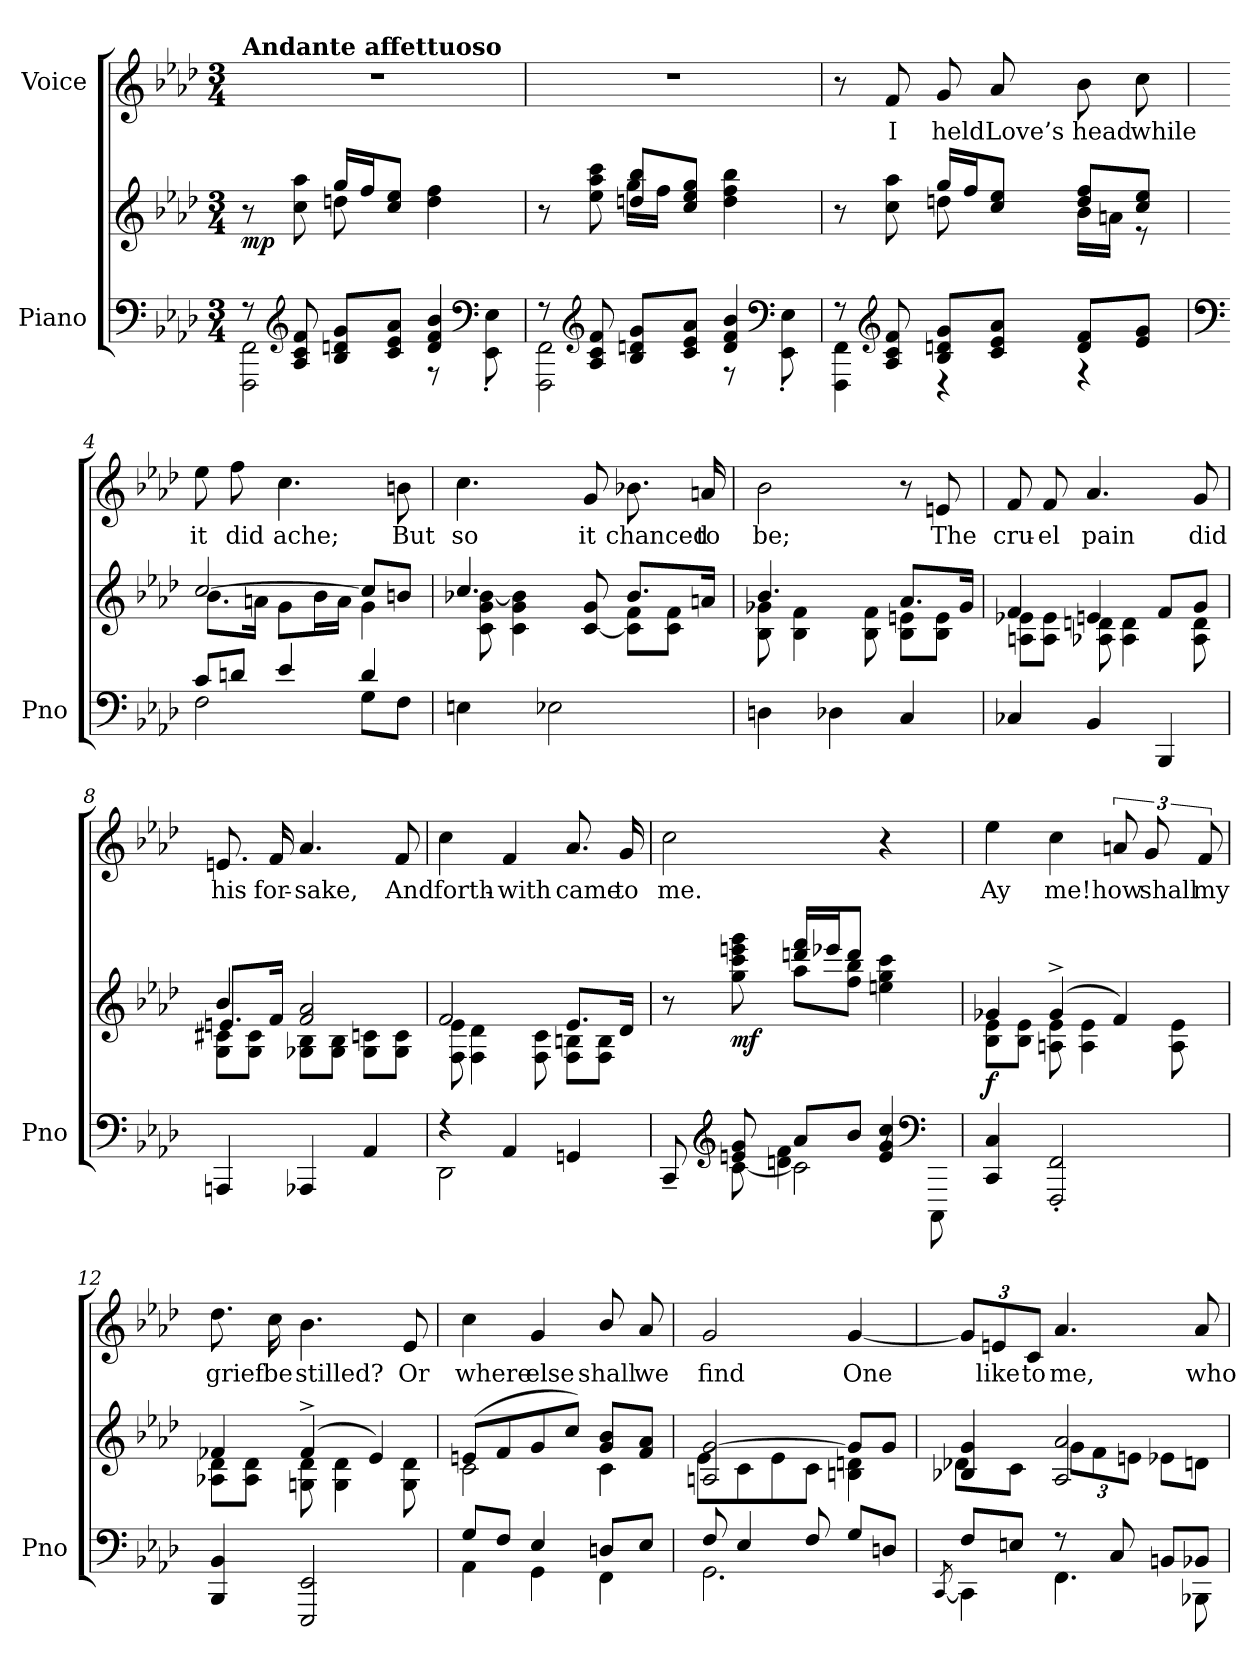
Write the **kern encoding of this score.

**kern	**kern	**dynam	**kern	**text
*part2	*part2	*part2	*part1	*part1
*staff3	*staff2	*staff2/3	*staff1	*staff1
*I"Piano	*	*	*I"Voice	*
*I'Pno	*	*	*	*
*clefF4	*clefG2	*	*clefG2	*
*k[b-e-a-d-]	*k[b-e-a-d-]	*	*k[b-e-a-d-]	*
*M3/4	*M3/4	*	*M3/4	*
=1	=1	=1	=1	=1
*^	*^	*	*	*
!	!	!	!	!	!LO:TX:a:B:t=Andante affettuoso	!
!	!	!	!	!LO:DY:b	!	!
8r	2FFF\ 2FF\	8r	4ryy	mp	2.r	.
*clefG2	*	*	*	*	*	*
8A-/ 8c/ 8f/	.	8cc\ 8aa-\	.	.	.	.
8B-/ 8dn/ 8g/L	.	16gg/LL	8ddn\	.	.	.
.	.	16ff/J	.	.	.	.
8c/ 8e-/ 8a-/J	.	8cc/ 8ee-/J	4.ryy	.	.	.
4d/ 4f/ 4b-/	8r	4dd\ 4ff\	.	.	.	.
*clefF4	*	*	*	*	*	*
.	8EE-\' 8E-\'	.	.	.	.	.
=2	=2	=2	=2	=2	=2	=2
8r	2FFF\ 2FF\	8r	4ryy	.	2.r	.
*clefG2	*	*	*	*	*	*
8A-/ 8c/ 8f/	.	8ee-\ 8aa-\ 8ccc\	.	.	.	.
8B-/ 8dn/ 8g/L	.	8ddn/ 8bb-/L	16gg\LL	.	.	.
.	.	.	16ff\JJ	.	.	.
8c/ 8e-/ 8a-/J	.	8cc/ 8ee-/ 8gg/J	4.ryy	.	.	.
4d/ 4f/ 4b-/	8r	4dd\ 4ff\ 4bb-\	.	.	.	.
*clefF4	*	*	*	*	*	*
.	8EE-\' 8E-\'	.	.	.	.	.
=3	=3	=3	=3	=3	=3	=3
8r	4FFF\ 4FF\	8r	4ryy	.	8r	.
*clefG2	*	*	*	*	*	*
8A-/ 8c/ 8f/	.	8cc\ 8aa-\	.	.	8f/	I
8B-/ 8dn/ 8g/L	4r	16gg/LL	8ddn\	.	8g/	held
.	.	16ff/J	.	.	.	.
8c/ 8e-/ 8a-/J	.	8cc/ 8ee-/J	8ryy	.	8a-/	Love’s
8d/ 8f/L	4r	8dd/ 8ff/L	16b-\LL	.	8b-\	head
.	.	.	16an\JJ	.	.	.
8e-/ 8g/J	.	8cc/ 8ee-/J	8r	.	8cc\	while
=4	=4	=4	=4	=4	=4	=4
*clefF4	*	*	*	*	*	*
8c/L	2F\	[2cc/	8.b-\L	.	8ee-\	it
8dn/J	.	.	.	.	8ff\	did
.	.	.	16an\Jk	.	.	.
4e-/	.	.	8g\L	.	4.cc\	ache;
.	.	.	16b-\L	.	.	.
.	.	.	16a\JJ	.	.	.
4d/	8G\L	8cc/L]	4g\	.	.	.
.	8F\J	8bn/J	.	.	8bn\	But
*v	*v	*	*	*	*	*
=5	=5	=5	=5	=5	=5
4En\	4.cc/	8c\ 8g\ [>8b-X\	.	4.cc\	so
.	.	4c\ 4g\ 4b-\]	.	.	.
2E-X\	.	.	.	.	.
.	8ryy	[<8c/ 8g/	.	8g/	it
.	8.b-/L	8c\] 8f\L	.	8.b-X\	chanced
.	.	8c\ 8f\J	.	.	.
.	16an/Jk	.	.	16an/	to
=6	=6	=6	=6	=6	=6
4Dn\	4.b-/	8B-\ 8g-X\	.	2b-\	be;
.	.	4B-\ 4f\	.	.	.
4D-X\	.	.	.	.	.
.	8ryy	8B-\ 8f\	.	.	.
4C/	8.a-/L	8B-\ 8en\L	.	8r	.
.	.	8B-\ 8e\J	.	8en/	The
.	16g-i/Jk	.	.	.	.
=7	=7	=7	=7	=7	=7
4C-X/	4f/	8An\ 8e-X\L	.	8f/	cru-
.	.	8A\ 8e-\J	.	8f/	-el
4BB-/	4en/	8A-X\ 8dn\	.	4.a-/	pain
.	.	4A-\ 4d\	.	.	.
4BBB-/	8f/L	.	.	.	.
.	8g/J	8A-\ 8d\	.	8g/	did
=8	=8	=8	=8	=8	=8
*	*	*^	*	*	*
4AAAn/	4b-/	8G\ 8c#X\L	8.en/L	.	8.en/	his
.	.	8G\ 8c#\J	.	.	.	.
.	.	.	16f/Jk	.	16f/	for-
4AAA-X/	2f/ 2a-/	8G-X\ 8B-\L	2ryy	.	4.a-/	-sake,
.	.	8G-\ 8B-\J	.	.	.	.
4AA-/	.	8G-\ 8cn\L	.	.	.	.
.	.	8G-\ 8c\J	.	.	8f/	And
*	*	*v	*v	*	*	*
=9	=9	=9	=9	=9	=9
*^	*	*	*	*	*
4r	2DD-\	2f/	8F\ 8e-\	.	4cc\	forth-
.	.	.	4F\ 4d-\	.	.	.
4AA-/	.	.	.	.	4f/	-with
.	.	.	8F\ 8c\	.	.	.
4GGn/	4ryy	8.e-/L	8F\ 8Bn\L	.	8.a-/	came
.	.	.	8F\ 8B\J	.	.	.
.	.	16d-i/Jk	.	.	16g/	to
=10	=10	=10	=10	=10	=10	=10
*	*^	*	*	*	*	*
8CC~/	8ryy	4ryy	8r	4ryy	.	2cc\	me.
*clefG2	*	*	*	*	*	*	*
!	!	!	!	!	!LO:DY:b	!	!
8en/ 8g/	[8c\	.	8gg\ 8ccc\ 8eeen\ 8ggg\	.	mf	.	.
8a-i/L	2c\]	4dn\ 4f\	16dddn/ 16fff/LL	8aa-\L	.	.	.
.	.	.	16eee-X/J	.	.	.	.
8b-i/J	.	.	8ddd/J	8ff\ 8bb-\J	.	.	.
4e/ 4g/ 4cc/	.	8r	4een\ 4gg\ 4ccc\	4ryy	.	4r	.
*clefF4	*	*	*	*	*	*	*
.	.	8CCC\	.	.	.	.	.
=11	=11	=11	=11	=11	=11	=11	=11
!	!	!	!	!	!LO:DY:b	!	!
*v	*v	*v	*	*	*	*	*
4CC/ 4C/	4g-X/	8B-\ 8e-\L	f	4ee-\	Ay
.	.	8B-\ 8e-\J	.	.	.
2FFF/'> 2FF/'>	(4g-^/	8An\ 8e-\	.	4cc\	me!
.	.	4A\ 4e-\	.	.	.
.	4f/)	.	.	12an/	how
.	.	.	.	12g/	shall
.	.	8A\ 8e-\	.	.	.
.	.	.	.	12f/	my
=12	=12	=12	=12	=12	=12
4BBB-/ 4BB-/	4f-X/	8A-X\ 8d-\L	.	8.dd-\	grief
.	.	8A-\ 8d-\J	.	.	.
.	.	.	.	16cc\	be
2EEE-/ 2EE-/	(4f-^/	8Gn\ 8d-\	.	4.b-\	stilled?
.	.	4G\ 4d-\	.	.	.
.	4e-/)	.	.	.	.
.	.	8G\ 8d-\	.	8e-/	Or
=13	=13	=13	=13	=13	=13
*^	*	*	*	*	*
8G/L	4AA-\	(8en/L	2c\	.	4cc\	where
8F/J	.	8f/	.	.	.	.
4E-/	4GG\	8g/	.	.	4g/	else
.	.	8cc/J)	.	.	.	.
8Dn/L	4FF\	8g/ 8b-/L	4c\	.	8b-/	shall
8E-/J	.	8f/ 8a-/J	.	.	8a-/	we
=14	=14	=14	=14	=14	=14	=14
8F/	2.GG\	2An/ [2g/	8e-\L	.	2g/	find
4E-/	.	.	8c\	.	.	.
.	.	.	8e-\	.	.	.
8F/	.	.	8c\J	.	.	.
8G/L	.	8g/L]	4Bn\ 4dn\	.	[4g/	One
8Dn/J	.	8g/J	.	.	.	.
=15	=15	=15	=15	=15	=15	=15
.	[<8qCC/	.	.	.	.	.
8F/L	4CC\]	4B-X/ 4g/	8d-X\L	.	12g/L]	.
.	.	.	.	.	12en/	like
8En/J	.	.	8c\J	.	.	.
.	.	.	.	.	12c/J	to
8r	4.FF\	2A-/ 2a-/	12g\L	.	4.a-/	me,
.	.	.	12f\	.	.	.
8C/	.	.	.	.	.	.
.	.	.	12en\J	.	.	.
8BBn/L	.	.	8e-X\L	.	.	.
8BB-X/J	8BBB-X\	.	8dn\J	.	8a-/	who
*v	*v	*	*	*	*	*
*	*v	*v	*	*	*
=	=	=	=	=
*-	*-	*-	*-	*-
